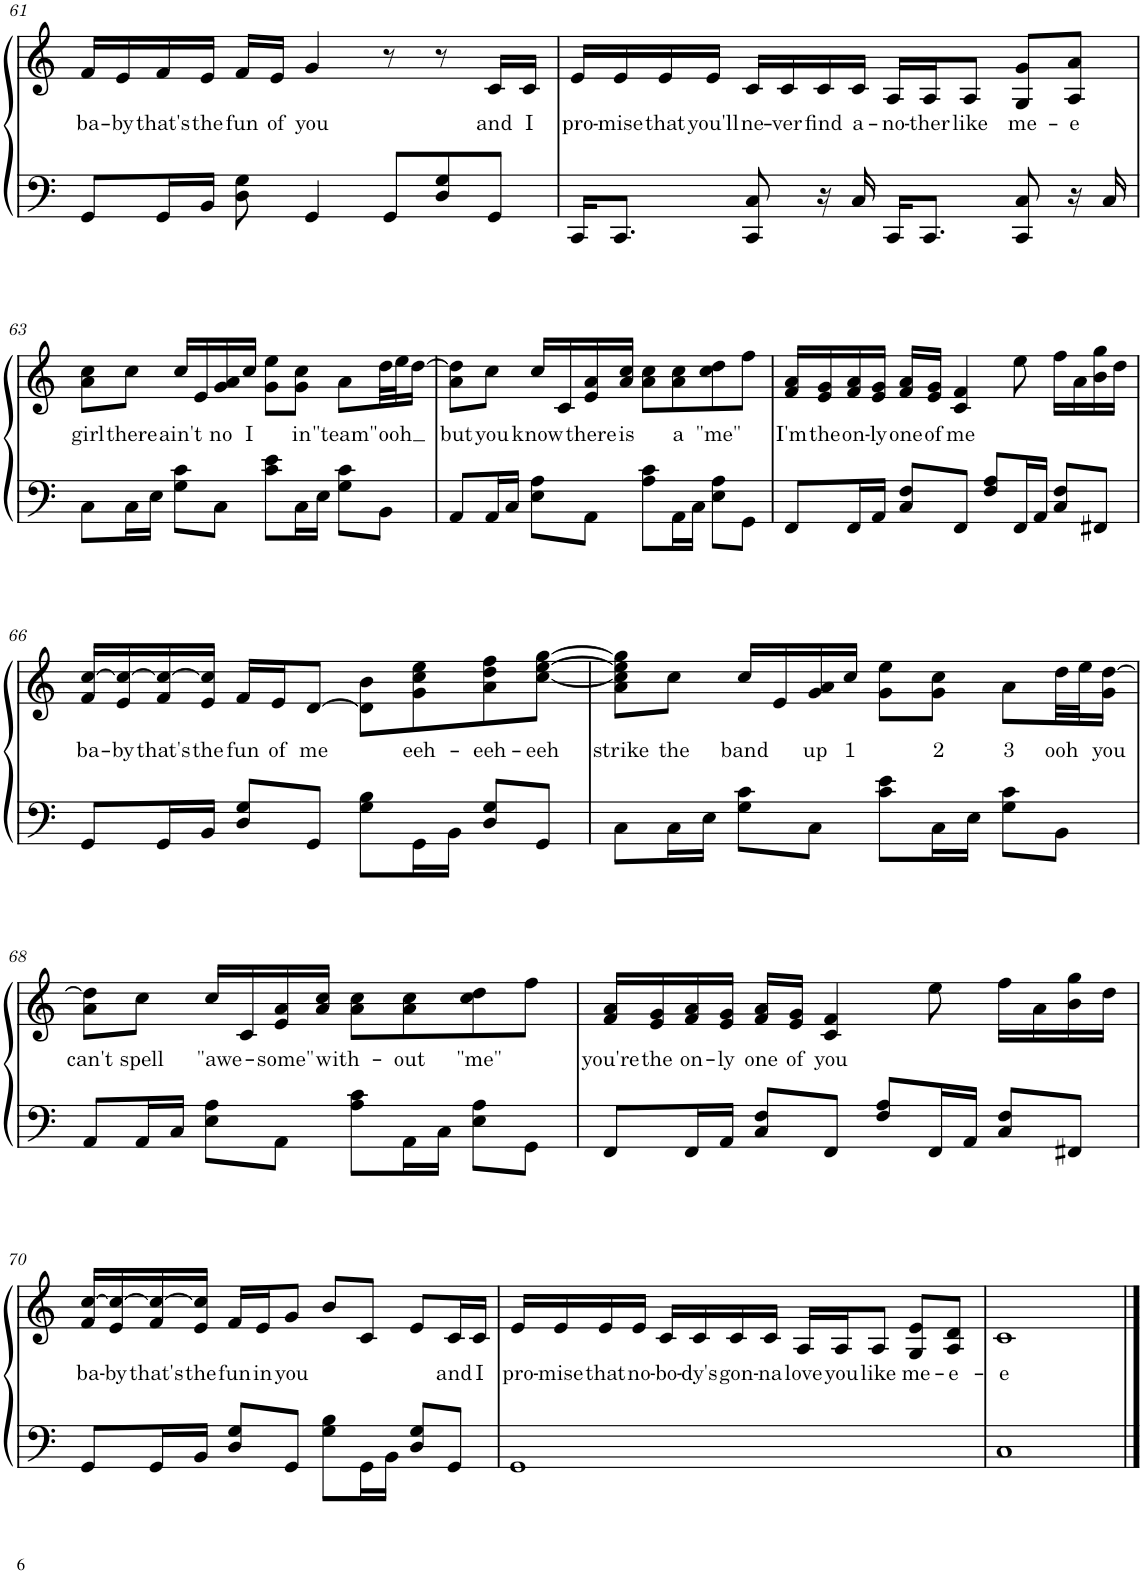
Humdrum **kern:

**kern	**kern	**text
*part1	*part1	*part1
*staff2	*staff1	*staff1
*I"Piano	*	*
*I'Pno.	*	*
!!LO:PB:g=z
*clefF4	*clefG2	*
*k[]	*k[]	*
*M4/4	*M4/4	*
=61	=61	=61
!	!	!LO:LY:b
8GG/L	16f/LL	ba-
!	!	!LO:LY:b
.	16e/	-by
!	!	!LO:LY:b
16GG/L	16f/	that's
!	!	!LO:LY:b
16BB/JJ	16e/JJ	the
!	!	!LO:LY:b
8D\ 8G\	16f/LL	fun
!	!	!LO:LY:b
.	16e/JJ	of
!	!	!LO:LY:b
4GG/	4g/	you
8GG/L	8r	.
8D/ 8G/	8r	.
!	!	!LO:LY:b
8GG/J	16c/LL	and
!	!	!LO:LY:b
.	16c/JJ	I
=62	=62	=62
!	!	!LO:LY:b
16CC/KL	16e/LL	pro-
!	!	!LO:LY:b
8.CC/J	16e/	-mise
!	!	!LO:LY:b
.	16e/	that
!	!	!LO:LY:b
.	16e/JJ	you'll
!	!	!LO:LY:b
8CC/ 8C/	16c/LL	ne-
!	!	!LO:LY:b
.	16c/	-ver
!	!	!LO:LY:b
16r	16c/	find
!	!	!LO:LY:b
16C/	16c/JJ	a-
!	!	!LO:LY:b
16CC/KL	16A/LL	-no-
!	!	!LO:LY:b
8.CC/J	16A/J	-ther
!	!	!LO:LY:b
.	8A/J	like
!	!	!LO:LY:b
8CC/ 8C/	8G/ 8g/L	me-
!	!	!LO:LY:b
16r	8A/ 8a/J	e
16C/	.	.
!!LO:LB:g=z
=63	=63	=63
!	!	!LO:LY:b
8C\L	8a\ 8cc\L	-girl
!	!	!LO:LY:b
16C\L	8cc\J	there
16E\JJ	.	.
!	!	!LO:LY:b
8G\ 8c\L	16cc/LL	ain't
.	16e/	.
!	!	!LO:LY:b
8C\J	16g/ 16a/	no
!	!	!LO:LY:b
.	16cc/JJ	I
8c\ 8e\L	8g\ 8ee\L	.
!	!	!LO:LY:b
16C\L	8g\ 8cc\J	in
16E\JJ	.	.
!	!	!LO:LY:b
8G\ 8c\L	8a\L	"team"
!	!	!LO:LY:b
8BB\J	32dd\LL	ooh
.	32ee\J	.
.	[16dd\JJ	.
=64	=64	=64
!	!	!LO:LY:b
8AA/L	8a\ 8dd\]L	but
!	!	!LO:LY:b
16AA/L	8cc\J	you
16C/JJ	.	.
!	!	!LO:LY:b
8E\ 8A\L	16cc/LL	know
.	16c/	.
!	!	!LO:LY:b
8AA\J	16e/ 16a/	there
!	!	!LO:LY:b
.	16a/ 16cc/JJ	is
8A\ 8c\L	8a\ 8cc\L	.
!	!	!LO:LY:b
16AA\L	8a\ 8cc\	a
16C\JJ	.	.
!	!	!LO:LY:b
8E\ 8A\L	8cc\ 8dd\	"me"
8GG\J	8ff\J	.
=65	=65	=65
!	!	!LO:LY:b
8FF/L	16f/ 16a/LL	I'm
!	!	!LO:LY:b
.	16e/ 16g/	the
!	!	!LO:LY:b
16FF/L	16f/ 16a/	on-
!	!	!LO:LY:b
16AA/JJ	16e/ 16g/JJ	-ly
!	!	!LO:LY:b
8C/ 8F/L	16f/ 16a/LL	one
!	!	!LO:LY:b
.	16e/ 16g/JJ	of
!	!	!LO:LY:b
8FF/J	4c/ 4f/	me
8F/ 8A/L	.	.
16FF/L	8ee\	.
16AA/JJ	.	.
8C/ 8F/L	16ff\LL	.
.	16a\	.
8FF#X/J	16b\ 16gg\	.
.	16dd\JJ	.
!!LO:LB:g=z
=66	=66	=66
!	!	!LO:LY:b
8GG/L	16f/ [16cc/LL	ba-
!	!	!LO:LY:b
.	16e/ 16cc/_	-by
!	!	!LO:LY:b
16GG/L	16f/ 16cc/_	that's
!	!	!LO:LY:b
16BB/JJ	16e/ 16cc/]JJ	the
!	!	!LO:LY:b
8D/ 8G/L	16f/LL	fun
!	!	!LO:LY:b
.	16e/J	of
!	!	!LO:LY:b
8GG/J	[8d/J	me
8G\ 8B\L	8d\] 8b\L	.
!	!	!LO:LY:b
16GG\L	8g\ 8cc\ 8ee\	eeh-
16BB\JJ	.	.
!	!	!LO:LY:b
8D/ 8G/L	8a\ 8dd\ 8ff\	-eeh-
!	!	!LO:LY:b
8GG/J	[8cc\ [8ee\ [8gg\J	-eeh
=67	=67	=67
!	!	!LO:LY:b
8C\L	8a\ 8cc\] 8ee\] 8gg\]L	strike
!	!	!LO:LY:b
16C\L	8cc\J	the
16E\JJ	.	.
!	!	!LO:LY:b
8G\ 8c\L	16cc/LL	band
.	16e/	.
!	!	!LO:LY:b
8C\J	16g/ 16a/	up
!	!	!LO:LY:b
.	16cc/JJ	1
8c\ 8e\L	8g\ 8ee\L	.
!	!	!LO:LY:b
16C\L	8g\ 8cc\J	2
16E\JJ	.	.
!	!	!LO:LY:b
8G\ 8c\L	8a\L	3
!	!	!LO:LY:b
8BB\J	32dd\LL	ooh
.	32ee\J	.
!	!	!LO:LY:b
.	16g\ [16dd\JJ	you
!!LO:LB:g=z
=68	=68	=68
!	!	!LO:LY:b
8AA/L	8a\ 8dd\]L	can't
!	!	!LO:LY:b
16AA/L	8cc\J	spell
16C/JJ	.	.
!	!	!LO:LY:b
8E\ 8A\L	16cc/LL	"awe-
.	16c/	.
!	!	!LO:LY:b
8AA\J	16e/ 16a/	-some"
!	!	!LO:LY:b
.	16a/ 16cc/JJ	with-
8A\ 8c\L	8a\ 8cc\L	.
!	!	!LO:LY:b
16AA\L	8a\ 8cc\	-out
16C\JJ	.	.
!	!	!LO:LY:b
8E\ 8A\L	8cc\ 8dd\	"me"
8GG\J	8ff\J	.
=69	=69	=69
!	!	!LO:LY:b
8FF/L	16f/ 16a/LL	you're
!	!	!LO:LY:b
.	16e/ 16g/	the
!	!	!LO:LY:b
16FF/L	16f/ 16a/	on-
!	!	!LO:LY:b
16AA/JJ	16e/ 16g/JJ	-ly
!	!	!LO:LY:b
8C/ 8F/L	16f/ 16a/LL	one
!	!	!LO:LY:b
.	16e/ 16g/JJ	of
!	!	!LO:LY:b
8FF/J	4c/ 4f/	you
8F/ 8A/L	.	.
16FF/L	8ee\	.
16AA/JJ	.	.
8C/ 8F/L	16ff\LL	.
.	16a\	.
8FF#X/J	16b\ 16gg\	.
.	16dd\JJ	.
!!LO:LB:g=z
=70	=70	=70
!	!	!LO:LY:b
8GG/L	16f/ [16cc/LL	ba-
!	!	!LO:LY:b
.	16e/ 16cc/_	-by
!	!	!LO:LY:b
16GG/L	16f/ 16cc/_	that's
!	!	!LO:LY:b
16BB/JJ	16e/ 16cc/]JJ	the
!	!	!LO:LY:b
8D/ 8G/L	16f/LL	fun
!	!	!LO:LY:b
.	16e/J	in
!	!	!LO:LY:b
8GG/J	8g/J	you
8G\ 8B\L	8b/L	.
16GG\L	8c/J	.
16BB\JJ	.	.
8D/ 8G/L	8e/L	.
!	!	!LO:LY:b
8GG/J	16c/L	and
!	!	!LO:LY:b
.	16c/JJ	I
=71	=71	=71
!	!	!LO:LY:b
1GG	16e/LL	pro-
!	!	!LO:LY:b
.	16e/	-mise
!	!	!LO:LY:b
.	16e/	that
!	!	!LO:LY:b
.	16e/JJ	no-
!	!	!LO:LY:b
.	16c/LL	-bo-
!	!	!LO:LY:b
.	16c/	-dy's
!	!	!LO:LY:b
.	16c/	gon-
!	!	!LO:LY:b
.	16c/JJ	-na
!	!	!LO:LY:b
.	16A/LL	love
!	!	!LO:LY:b
.	16A/J	you
!	!	!LO:LY:b
.	8A/J	like
!	!	!LO:LY:b
.	8G/ 8e/L	me-
!	!	!LO:LY:b
.	8A/ 8d/J	-e-
=72	=72	=72
!	!	!LO:LY:b
1C	1c	-e
==	==	==
*-	*-	*-
